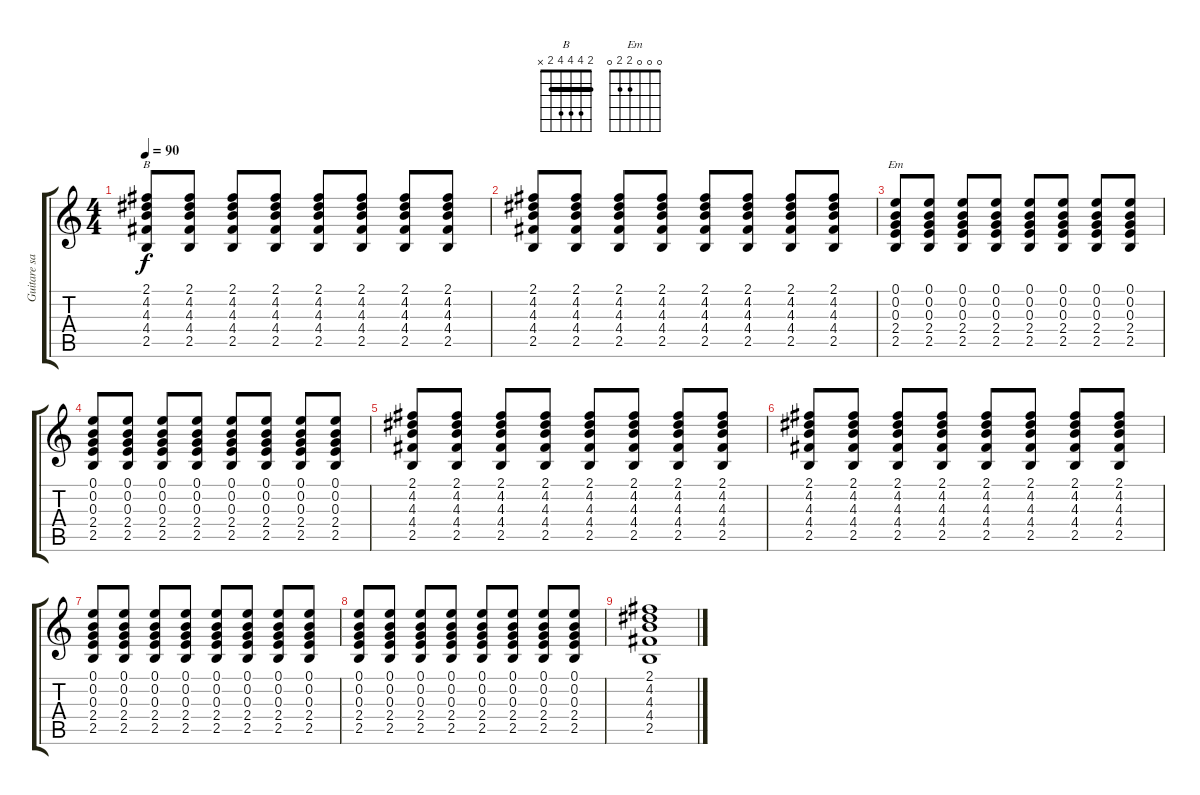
\track ("Guitare saturée" "Guitare sa") {instrument overdrivenguitar}
\staff {score tabs}
\tuning (E4 B3 G3 D3 A2 E2) {hide}
\chord ("B" 2 4 4 4 2 x) {barre 2}
\chord ("Em" 0 0 0 2 2 0)
\ts (4 4)
\tempo 90
\clef g2
\ks c
(2.1 4.2 4.3 4.4 2.5).8{ch "B" dy f} (2.1 4.2 4.3 4.4 2.5).8 (2.1 4.2 4.3 4.4 2.5).8 (2.1 4.2 4.3 4.4 2.5).8 (2.1 4.2 4.3 4.4 2.5).8 (2.1 4.2 4.3 4.4 2.5).8 (2.1 4.2 4.3 4.4 2.5).8 (2.1 4.2 4.3 4.4 2.5).8 |
(2.1 4.2 4.3 4.4 2.5).8 (2.1 4.2 4.3 4.4 2.5).8 (2.1 4.2 4.3 4.4 2.5).8 (2.1 4.2 4.3 4.4 2.5).8 (2.1 4.2 4.3 4.4 2.5).8 (2.1 4.2 4.3 4.4 2.5).8 (2.1 4.2 4.3 4.4 2.5).8 (2.1 4.2 4.3 4.4 2.5).8 |
(0.1 0.2 0.3 2.4 2.5).8{ch "Em"} (0.1 0.2 0.3 2.4 2.5).8 (0.1 0.2 0.3 2.4 2.5).8 (0.1 0.2 0.3 2.4 2.5).8 (0.1 0.2 0.3 2.4 2.5).8 (0.1 0.2 0.3 2.4 2.5).8 (0.1 0.2 0.3 2.4 2.5).8 (0.1 0.2 0.3 2.4 2.5).8 |
(0.1 0.2 0.3 2.4 2.5).8 (0.1 0.2 0.3 2.4 2.5).8 (0.1 0.2 0.3 2.4 2.5).8 (0.1 0.2 0.3 2.4 2.5).8 (0.1 0.2 0.3 2.4 2.5).8 (0.1 0.2 0.3 2.4 2.5).8 (0.1 0.2 0.3 2.4 2.5).8 (0.1 0.2 0.3 2.4 2.5).8 |
(2.1 4.2 4.3 4.4 2.5).8 (2.1 4.2 4.3 4.4 2.5).8 (2.1 4.2 4.3 4.4 2.5).8 (2.1 4.2 4.3 4.4 2.5).8 (2.1 4.2 4.3 4.4 2.5).8 (2.1 4.2 4.3 4.4 2.5).8 (2.1 4.2 4.3 4.4 2.5).8 (2.1 4.2 4.3 4.4 2.5).8 |
(2.1 4.2 4.3 4.4 2.5).8 (2.1 4.2 4.3 4.4 2.5).8 (2.1 4.2 4.3 4.4 2.5).8 (2.1 4.2 4.3 4.4 2.5).8 (2.1 4.2 4.3 4.4 2.5).8 (2.1 4.2 4.3 4.4 2.5).8 (2.1 4.2 4.3 4.4 2.5).8 (2.1 4.2 4.3 4.4 2.5).8 |
(0.1 0.2 0.3 2.4 2.5).8 (0.1 0.2 0.3 2.4 2.5).8 (0.1 0.2 0.3 2.4 2.5).8 (0.1 0.2 0.3 2.4 2.5).8 (0.1 0.2 0.3 2.4 2.5).8 (0.1 0.2 0.3 2.4 2.5).8 (0.1 0.2 0.3 2.4 2.5).8 (0.1 0.2 0.3 2.4 2.5).8 |
(0.1 0.2 0.3 2.4 2.5).8 (0.1 0.2 0.3 2.4 2.5).8 (0.1 0.2 0.3 2.4 2.5).8 (0.1 0.2 0.3 2.4 2.5).8 (0.1 0.2 0.3 2.4 2.5).8 (0.1 0.2 0.3 2.4 2.5).8 (0.1 0.2 0.3 2.4 2.5).8 (0.1 0.2 0.3 2.4 2.5).8 |
(2.1 4.2 4.3 4.4 2.5).1
